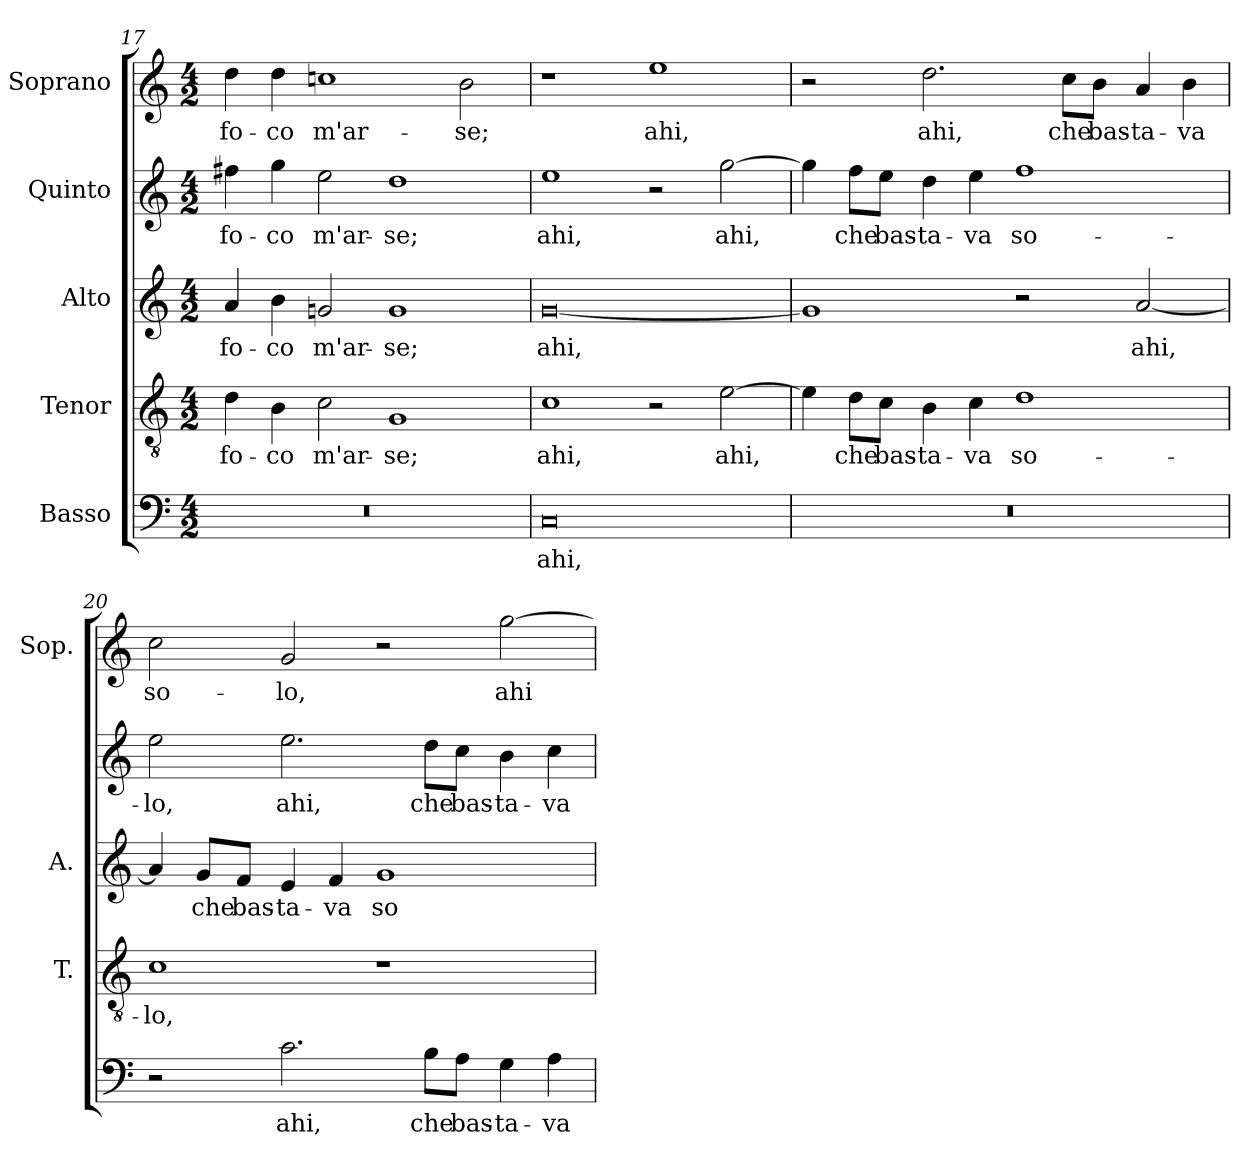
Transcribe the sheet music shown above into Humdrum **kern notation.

**kern	**text	**kern	**text	**kern	**text	**kern	**text	**kern	**text
*part5	*part5	*part4	*part4	*part3	*part3	*part2	*part2	*part1	*part1
*staff5	*staff5	*staff4	*staff4	*staff3	*staff3	*staff2	*staff2	*staff1	*staff1
*I"Basso	*	*I"Tenor	*	*I"Alto	*	*I"Quinto	*	*I"Soprano	*
*	*	*I'T.	*	*I'A.	*	*	*	*I'Sop.	*
*clefF4	*	*clefGv2	*	*clefG2	*	*clefG2	*	*clefG2	*
*	*	*ITrd7c12	*	*	*	*	*	*	*
*k[]	*	*k[]	*	*k[]	*	*k[]	*	*k[]	*
*C:	*	*C:	*	*C:	*	*C:	*	*C:	*
*M4/2	*	*M4/2	*	*M4/2	*	*M4/2	*	*M4/2	*
=17	=17	=17	=17	=17	=17	=17	=17	=17	=17
!LO:N:vis=1	!	!	!	!	!	!	!	!	!
!	!	!	!LO:LY:b:color=#000000	!	!	!	!	!	!
!	!	!	!	!	!LO:LY:b:color=#000000	!	!	!	!
!	!	!	!	!	!	!	!LO:LY:b:color=#000000	!	!
!	!	!	!	!	!	!	!	!	!LO:LY:b:color=#000000
0r	.	4Di\	fo-	4ai/	fo-	4ff#Xi\	fo-	4ddi\	fo-
!	!	!	!LO:LY:b:color=#000000	!	!	!	!	!	!
!	!	!	!	!	!LO:LY:b:color=#000000	!	!	!	!
!	!	!	!	!	!	!	!LO:LY:b:color=#000000	!	!
!	!	!	!	!	!	!	!	!	!LO:LY:b:color=#000000
.	.	4BBi\	-co	4bi\	-co	4ggi\	-co	4ddi\	-co
!	!	!	!LO:LY:b:color=#000000	!	!	!	!	!	!
!	!	!	!	!	!LO:LY:b:color=#000000	!	!	!	!
!	!	!	!	!	!	!	!LO:LY:b:color=#000000	!	!
!	!	!	!	!	!	!	!	!	!LO:LY:b:color=#000000
.	.	2Ci\	m'ar-	2gni/	m'ar-	2eei\	m'ar-	1ccni	m'ar-
!	!	!	!LO:LY:b:color=#000000	!	!	!	!	!	!
!	!	!	!	!	!LO:LY:b:color=#000000	!	!	!	!
!	!	!	!	!	!	!	!LO:LY:b:color=#000000	!	!
.	.	1GGi	-se;	1gi	-se;	1ddi	-se;	.	.
!	!	!	!	!	!	!	!	!	!LO:LY:b:color=#000000
.	.	.	.	.	.	.	.	2bi\	-se;
=18	=18	=18	=18	=18	=18	=18	=18	=18	=18
!	!LO:LY:b:color=#000000	!	!	!	!	!	!	!	!
!	!	!	!LO:LY:b:color=#000000	!	!	!	!	!	!
!	!	!	!	!	!LO:LY:b:color=#000000	!	!	!	!
!	!	!	!	!	!	!	!LO:LY:b:color=#000000	!	!
0Ci	ahi,	1Ci	ahi,	[0gi	ahi,	1eei	ahi,	1r	.
!	!	!	!	!	!	!	!	!	!LO:LY:b:color=#000000
.	.	2r	.	.	.	2r	.	1eei	ahi,
!	!	!	!LO:LY:b:color=#000000	!	!	!	!	!	!
!	!	!	!	!	!	!	!LO:LY:b:color=#000000	!	!
.	.	[2Ei\	ahi,	.	.	[2ggi\	ahi,	.	.
=19	=19	=19	=19	=19	=19	=19	=19	=19	=19
!LO:N:vis=1	!	!	!	!	!	!	!	!	!
0r	.	4Ei\]	.	1gi]	.	4ggi\]	.	2r	.
!	!	!	!LO:LY:b:color=#000000	!	!	!	!	!	!
!	!	!	!	!	!	!	!LO:LY:b:color=#000000	!	!
.	.	8Di\L	che	.	.	8ffi\L	che	.	.
!	!	!	!LO:LY:b:color=#000000	!	!	!	!	!	!
!	!	!	!	!	!	!	!LO:LY:b:color=#000000	!	!
.	.	8Ci\J	bas-	.	.	8eei\J	bas-	.	.
!	!	!	!LO:LY:b:color=#000000	!	!	!	!	!	!
!	!	!	!	!	!	!	!LO:LY:b:color=#000000	!	!
!	!	!	!	!	!	!	!	!	!LO:LY:b:color=#000000
.	.	4BBi\	-ta-	.	.	4ddi\	-ta-	2.ddi\	ahi,
!	!	!	!LO:LY:b:color=#000000	!	!	!	!	!	!
!	!	!	!	!	!	!	!LO:LY:b:color=#000000	!	!
.	.	4Ci\	-va	.	.	4eei\	-va	.	.
!	!	!	!LO:LY:b:color=#000000	!	!	!	!	!	!
!	!	!	!	!	!	!	!LO:LY:b:color=#000000	!	!
.	.	1Di	so-	2r	.	1ffi	so-	.	.
!	!	!	!	!	!	!	!	!	!LO:LY:b:color=#000000
.	.	.	.	.	.	.	.	8cci\L	che
!	!	!	!	!	!	!	!	!	!LO:LY:b:color=#000000
.	.	.	.	.	.	.	.	8bi\J	bas-
!	!	!	!	!	!LO:LY:b:color=#000000	!	!	!	!
!	!	!	!	!	!	!	!	!	!LO:LY:b:color=#000000
.	.	.	.	[2ai/	ahi,	.	.	4ai/	-ta-
!	!	!	!	!	!	!	!	!	!LO:LY:b:color=#000000
.	.	.	.	.	.	.	.	4bi\	-va
!!LO:LB:g=z
=20	=20	=20	=20	=20	=20	=20	=20	=20	=20
!	!	!	!LO:LY:b:color=#000000	!	!	!	!	!	!
!	!	!	!	!	!	!	!LO:LY:b:color=#000000	!	!
!	!	!	!	!	!	!	!	!	!LO:LY:b:color=#000000
2r	.	1Ci	-lo,	4ai/]	.	2eei\	-lo,	2cci\	so-
!	!	!	!	!	!LO:LY:b:color=#000000	!	!	!	!
.	.	.	.	8gi/L	che	.	.	.	.
!	!	!	!	!	!LO:LY:b:color=#000000	!	!	!	!
.	.	.	.	8fi/J	bas-	.	.	.	.
!	!LO:LY:b:color=#000000	!	!	!	!	!	!	!	!
!	!	!	!	!	!LO:LY:b:color=#000000	!	!	!	!
!	!	!	!	!	!	!	!LO:LY:b:color=#000000	!	!
!	!	!	!	!	!	!	!	!	!LO:LY:b:color=#000000
2.ci\	ahi,	.	.	4ei/	-ta-	2.eei\	ahi,	2gi/	-lo,
!	!	!	!	!	!LO:LY:b:color=#000000	!	!	!	!
.	.	.	.	4fi/	-va	.	.	.	.
!	!	!	!	!	!LO:LY:b:color=#000000	!	!	!	!
.	.	1r	.	1gi	so-	.	.	2r	.
!	!LO:LY:b:color=#000000	!	!	!	!	!	!	!	!
!	!	!	!	!	!	!	!LO:LY:b:color=#000000	!	!
8Bi\L	che	.	.	.	.	8ddi\L	che	.	.
!	!LO:LY:b:color=#000000	!	!	!	!	!	!	!	!
!	!	!	!	!	!	!	!LO:LY:b:color=#000000	!	!
8Ai\J	bas-	.	.	.	.	8cci\J	bas-	.	.
!	!LO:LY:b:color=#000000	!	!	!	!	!	!	!	!
!	!	!	!	!	!	!	!LO:LY:b:color=#000000	!	!
!	!	!	!	!	!	!	!	!	!LO:LY:b:color=#000000
4Gi\	-ta-	.	.	.	.	4bi\	-ta-	[2ggi\	ahi
!	!LO:LY:b:color=#000000	!	!	!	!	!	!	!	!
!	!	!	!	!	!	!	!LO:LY:b:color=#000000	!	!
4Ai\	-va	.	.	.	.	4cci\	-va	.	.
=	=	=	=	=	=	=	=	=	=
*-	*-	*-	*-	*-	*-	*-	*-	*-	*-
